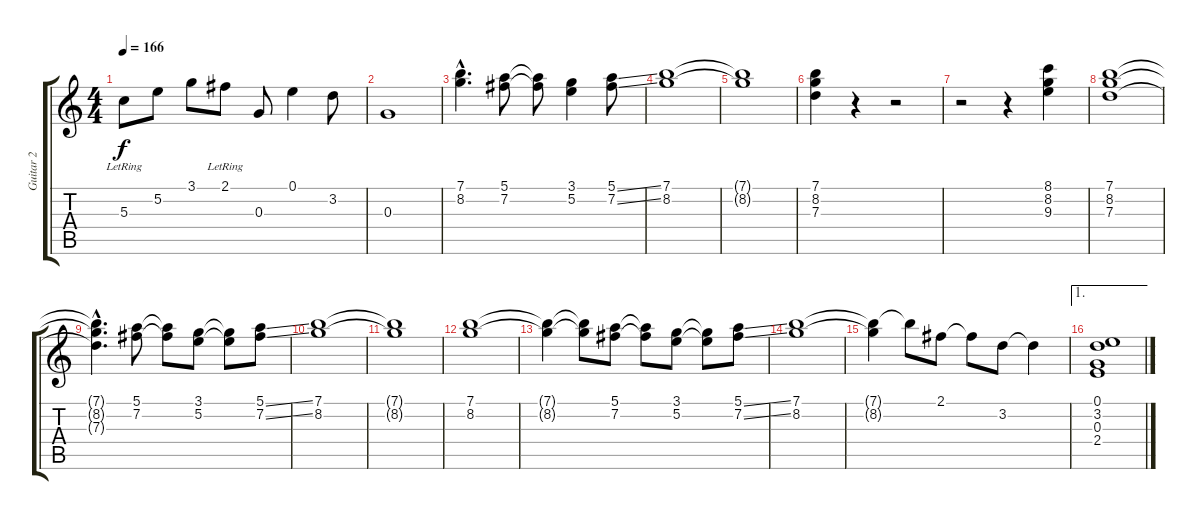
\track ("Guitar 2" "Guitar 2") {instrument electricguitarclean}
\staff {score tabs}
\tuning (E4 B3 G3 D3 A2 E2) {hide}
\ts (4 4)
\tempo 166
\clef g2
\ks c
5.3{lr}.8{dy f} 5.2.8 3.1.8 2.1{lr}.8 0.3.8 0.1.4 3.2.8 |
0.3.1 |
(7.1{hac} 8.2{hac}).4{d} (5.1 7.2).8 (5.1{t} 7.2{t}).8 (3.1 5.2).4 (5.1{ss} 7.2{ss}).8 |
(7.1 8.2).1 |
(7.1{t} 8.2{t}).1 |
(7.1 8.2 7.3).4 r.4 r.2 |
r.2 r.4 (8.1 8.2 9.3).4 |
(7.1 8.2 7.3).1 |
(7.1{hac t} 8.2{hac t} 7.3{hac t}).4{d} (5.1 7.2).8 (5.1{t} 7.2{t}).8 (3.1 5.2).8 (3.1{t} 5.2{t}).8 (5.1{ss} 7.2{ss}).8 |
(7.1 8.2).1 |
(7.1{t} 8.2{t}).1 |
(7.1 8.2).1 |
(7.1{t} 8.2{t}).4 (7.1{t} 8.2{t}).8 (5.1 7.2).8 (5.1{t} 7.2{t}).8 (3.1 5.2).8 (3.1{t} 5.2{t}).8 (5.1{ss} 7.2{ss}).8 |
(7.1 8.2).1 |
(7.1{t} 8.2{t}).4 7.1{t}.8 2.1.8 2.1{t}.8 3.2.8 3.2{t}.4 |
\ae 1
(0.1 3.2 0.3 2.4).1
